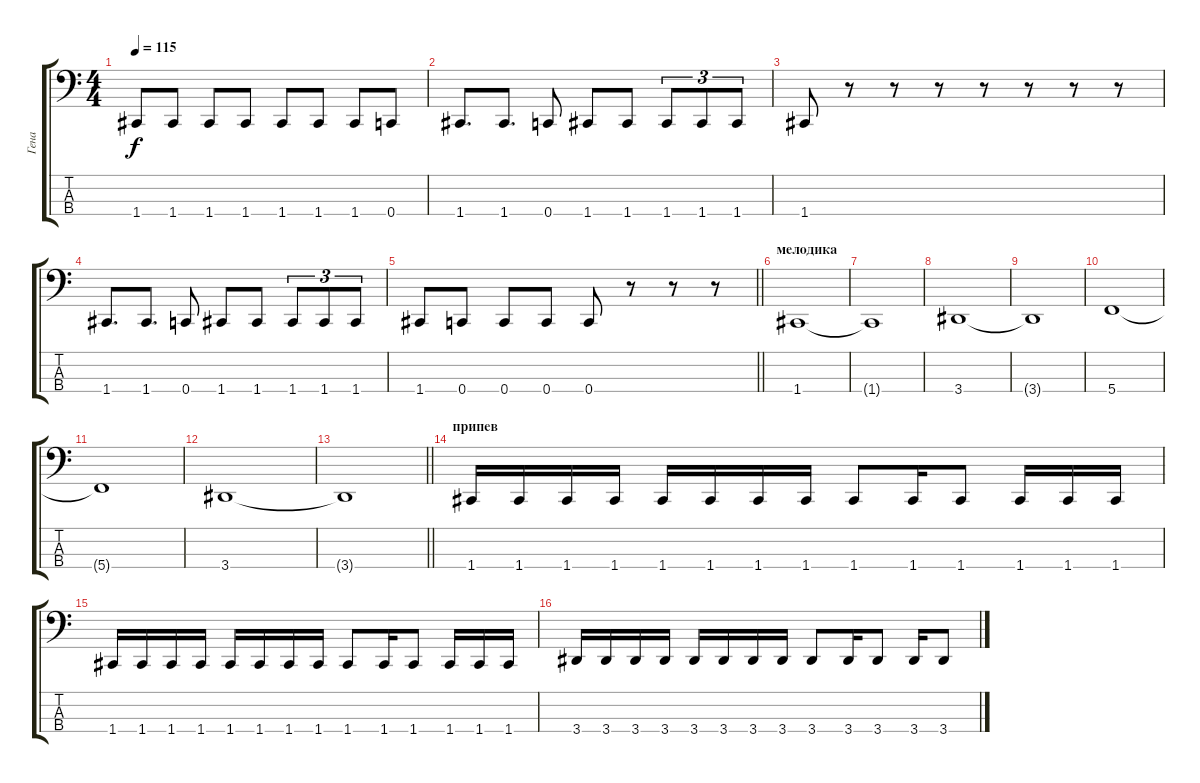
\track ("Гена" "Гена") {instrument electricbasspick}
\staff {score tabs}
\tuning (F2 C2 G1 C1) {hide}
\ts (4 4)
\tempo 115
\clef f4
\ks c
1.4.8{dy f} 1.4.8 1.4.8 1.4.8 1.4.8 1.4.8 1.4.8 0.4.8 |
1.4.8{d} 1.4.8{d} 0.4.8 1.4.8 1.4.8 1.4.8{tu (3 2)} 1.4.8{tu (3 2)} 1.4.8{tu (3 2)} |
1.4.8 r.8 r.8 r.8 r.8 r.8 r.8 r.8 |
1.4.8{d} 1.4.8{d} 0.4.8 1.4.8 1.4.8 1.4.8{tu (3 2)} 1.4.8{tu (3 2)} 1.4.8{tu (3 2)} |
\barLineRight lightlight
1.4.8 0.4.8 0.4.8 0.4.8 0.4.8 r.8 r.8 r.8 |
\section ("" "мелодика")
1.4.1 |
1.4{t}.1 |
3.4.1 |
3.4{t}.1 |
5.4.1 |
5.4{t}.1 |
3.4.1 |
\barLineRight lightlight
3.4{t}.1 |
\section ("" "припев")
1.4.16 1.4.16 1.4.16 1.4.16 1.4.16 1.4.16 1.4.16 1.4.16 1.4.8 1.4.16 1.4.8 1.4.16 1.4.16 1.4.16 |
1.4.16 1.4.16 1.4.16 1.4.16 1.4.16 1.4.16 1.4.16 1.4.16 1.4.8 1.4.16 1.4.8 1.4.16 1.4.16 1.4.16 |
3.4.16 3.4.16 3.4.16 3.4.16 3.4.16 3.4.16 3.4.16 3.4.16 3.4.8 3.4.16 3.4.8 3.4.16 3.4.8
